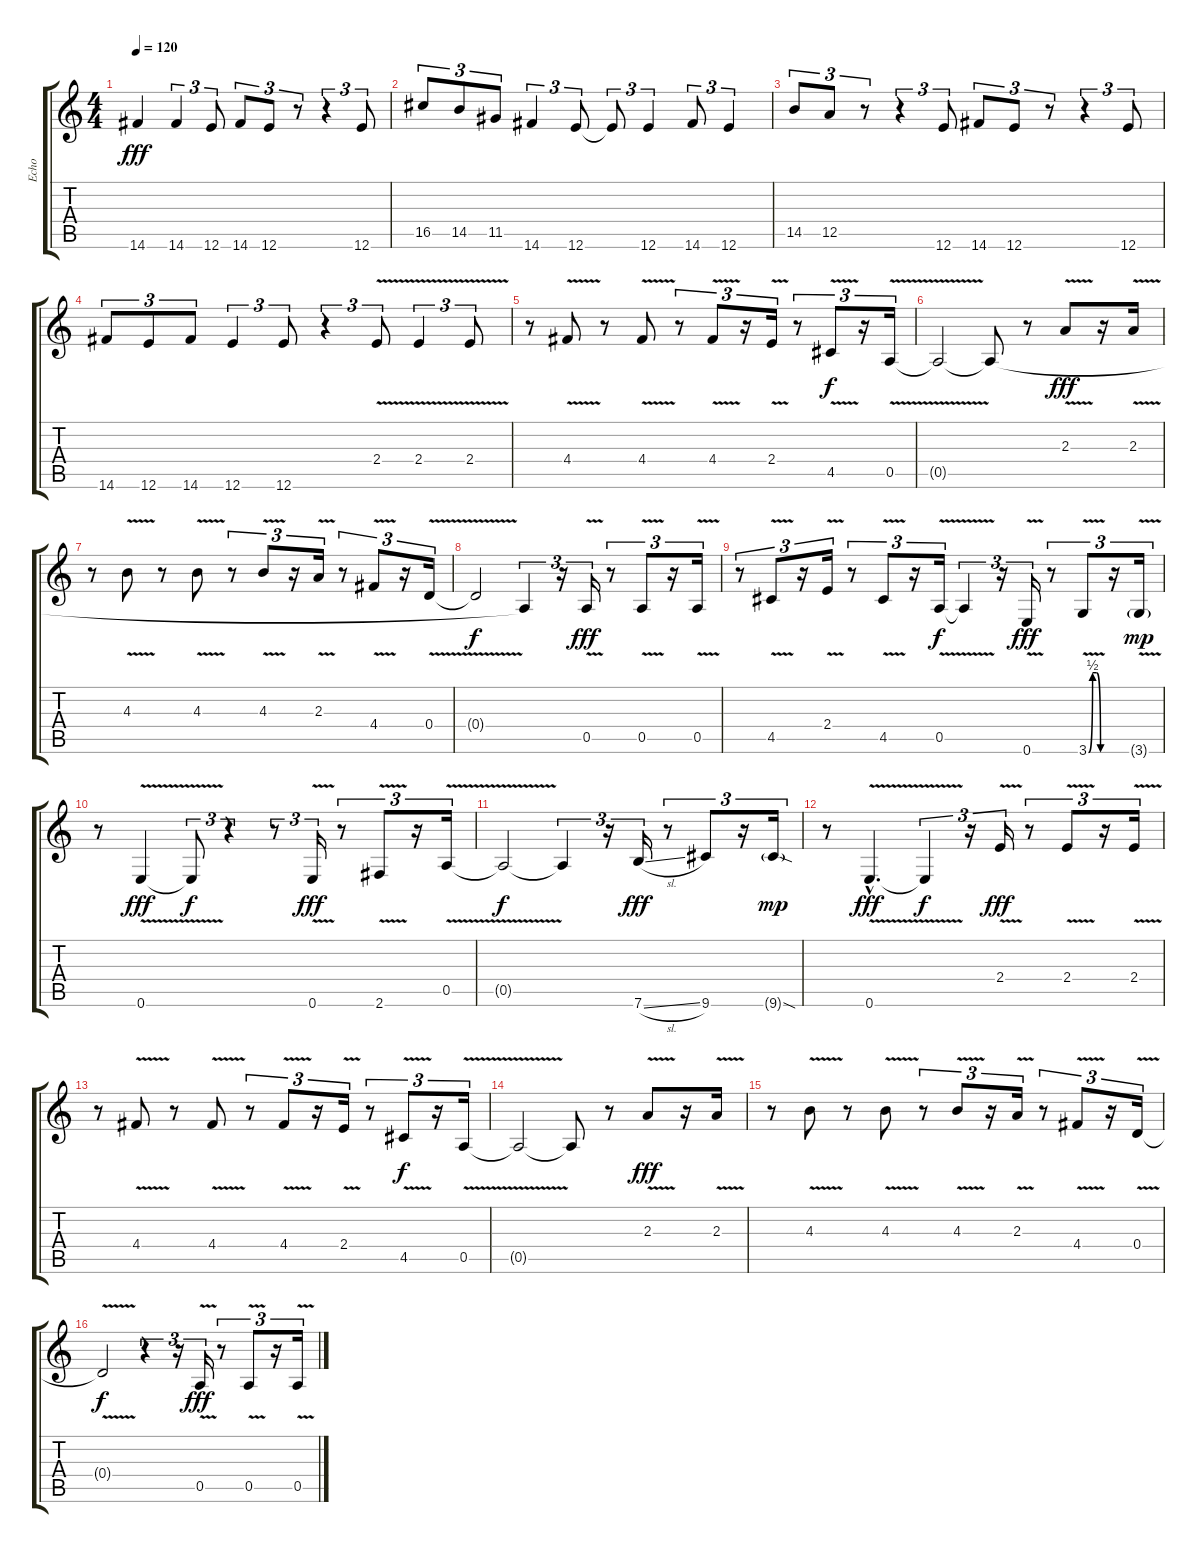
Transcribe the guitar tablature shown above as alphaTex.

\track ("Echo" "Echo") {instrument electricguitarjazz}
\staff {score tabs}
\tuning (E4 B3 G3 D3 A2 E2) {hide}
\ts (4 4)
\tempo 120
\clef g2
\ks c
14.6.4{dy fff} 14.6.4{tu (3 2)} 12.6.8{tu (3 2)} 14.6.8{tu (3 2)} 12.6.8{tu (3 2)} r.8{tu (3 2)} r.4{tu (3 2)} 12.6.8{tu (3 2)} |
16.5.8{tu (3 2)} 14.5.8{tu (3 2)} 11.5.8{tu (3 2)} 14.6.4{tu (3 2)} 12.6.8{tu (3 2)} 12.6{t}.8{tu (3 2)} 12.6.4{tu (3 2)} 14.6.8{tu (3 2)} 12.6.4{tu (3 2)} |
14.5.8{tu (3 2)} 12.5.8{tu (3 2)} r.8{tu (3 2)} r.4{tu (3 2)} 12.6.8{tu (3 2)} 14.6.8{tu (3 2)} 12.6.8{tu (3 2)} r.8{tu (3 2)} r.4{tu (3 2)} 12.6.8{tu (3 2)} |
14.6.8{tu (3 2)} 12.6.8{tu (3 2)} 14.6.8{tu (3 2)} 12.6.4{tu (3 2)} 12.6.8{tu (3 2)} r.4{tu (3 2)} 2.4{v}.8{tu (3 2) volume 11 instrument electricguitarjazz} 2.4{v}.4{tu (3 2)} 2.4{v}.8{tu (3 2)} |
r.8 4.4{v}.8 r.8 4.4{v}.8 r.8{tu (3 2)} 4.4{v}.8{tu (3 2)} r.16{tu (3 2)} 2.4{v}.16{tu (3 2)} r.8{tu (3 2)} 4.5{v}.8{tu (3 2) dy f} r.16{tu (3 2)} 0.5{v}.16{tu (3 2)} |
0.5{t}.2 0.5{t}.8 r.8 2.3{v}.8{dy fff} r.16 2.3{v}.16 |
r.8 4.3{v}.8 r.8 4.3{v}.8 r.8{tu (3 2)} 4.3{v}.8{tu (3 2)} r.16{tu (3 2)} 2.3{v}.16{tu (3 2)} r.8{tu (3 2)} 4.4{v}.8{tu (3 2)} r.16{tu (3 2)} 0.4{v}.16{tu (3 2)} |
0.4{t}.2{dy f} 0.5{t}.4{tu (3 2)} r.16{tu (3 2)} 0.5{v}.16{tu (3 2) dy fff} r.8{tu (3 2)} 0.5{v}.8{tu (3 2)} r.16{tu (3 2)} 0.5{v}.16{tu (3 2)} |
r.8{tu (3 2)} 4.5{v}.8{tu (3 2)} r.16{tu (3 2)} 2.4{v}.16{tu (3 2)} r.8{tu (3 2)} 4.5{v}.8{tu (3 2)} r.16{tu (3 2)} 0.5{v}.16{tu (3 2) dy f} 0.5{t}.4{tu (3 2)} r.16{tu (3 2)} 0.6{v}.16{tu (3 2) dy fff} r.8{tu (3 2)} 3.6{be (custom 0 0 15 2 30 2 45 0 60 0) v}.8{tu (3 2)} r.16{tu (3 2)} 3.6{v g}.16{tu (3 2) dy mp} |
r.8 0.6{v}.4{dy fff} 0.6{t}.8{tu (3 2) dy f} r.4{tu (3 2)} r.8{tu (3 2)} 0.6{v}.16{tu (3 2) dy fff} r.8{tu (3 2)} 2.6{v}.8{tu (3 2)} r.16{tu (3 2)} 0.5{v}.16{tu (3 2)} |
0.5{t}.2{dy f} 0.5{t}.4{tu (3 2)} r.16{tu (3 2)} 7.6{sl}.16{tu (3 2) dy fff} r.8{tu (3 2)} 9.6.8{tu (3 2)} r.16{tu (3 2)} 9.6{sod g}.16{tu (3 2) dy mp} |
r.8 0.6{v hac}.4{d dy fff} 0.6{t}.4{tu (3 2) dy f} r.16{tu (3 2)} 2.4{v}.16{tu (3 2) dy fff} r.8{tu (3 2)} 2.4{v}.8{tu (3 2)} r.16{tu (3 2)} 2.4{v}.16{tu (3 2)} |
r.8 4.4{v}.8 r.8 4.4{v}.8 r.8{tu (3 2)} 4.4{v}.8{tu (3 2)} r.16{tu (3 2)} 2.4{v}.16{tu (3 2)} r.8{tu (3 2)} 4.5{v}.8{tu (3 2) dy f} r.16{tu (3 2)} 0.5{v}.16{tu (3 2)} |
0.5{t}.2 0.5{t}.8 r.8 2.3{v}.8{dy fff} r.16 2.3{v}.16 |
r.8 4.3{v}.8 r.8 4.3{v}.8 r.8{tu (3 2)} 4.3{v}.8{tu (3 2)} r.16{tu (3 2)} 2.3{v}.16{tu (3 2)} r.8{tu (3 2)} 4.4{v}.8{tu (3 2)} r.16{tu (3 2)} 0.4{v}.16{tu (3 2)} |
0.4{t}.2{dy f} r.4{tu (3 2)} r.16{tu (3 2)} 0.5{v}.16{tu (3 2) dy fff} r.8{tu (3 2)} 0.5{v}.8{tu (3 2)} r.16{tu (3 2)} 0.5{v}.16{tu (3 2)}
